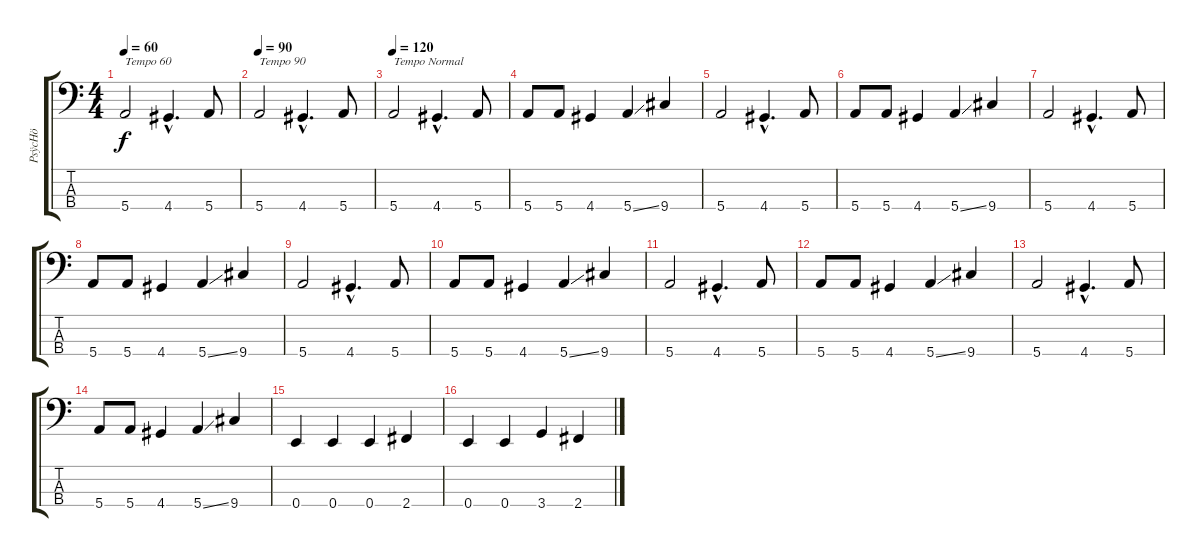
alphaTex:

\track ("PsÿcHö" "PsÿcHö") {instrument electricbasspick}
\staff {score tabs}
\tuning (G2 D2 A1 E1) {hide}
\ts (4 4)
\tempo 60
\clef f4
\ks c
5.4.2{txt "Tempo 60" dy f} 4.4{hac}.4{d} 5.4.8 |
\tempo 90
5.4.2{txt "Tempo 90"} 4.4{hac}.4{d} 5.4.8 |
\tempo 120
5.4.2{txt "Tempo Normal"} 4.4{hac}.4{d} 5.4.8 |
5.4.8 5.4.8 4.4.4 5.4{ss}.4 9.4.4 |
5.4.2 4.4{hac}.4{d} 5.4.8 |
5.4.8 5.4.8 4.4.4 5.4{ss}.4 9.4.4 |
5.4.2 4.4{hac}.4{d} 5.4.8 |
5.4.8 5.4.8 4.4.4 5.4{ss}.4 9.4.4 |
5.4.2 4.4{hac}.4{d} 5.4.8 |
5.4.8 5.4.8 4.4.4 5.4{ss}.4 9.4.4 |
5.4.2 4.4{hac}.4{d} 5.4.8 |
5.4.8 5.4.8 4.4.4 5.4{ss}.4 9.4.4 |
5.4.2 4.4{hac}.4{d} 5.4.8 |
5.4.8 5.4.8 4.4.4 5.4{ss}.4 9.4.4 |
0.4.4 0.4.4 0.4.4 2.4.4 |
0.4.4 0.4.4 3.4.4 2.4.4
